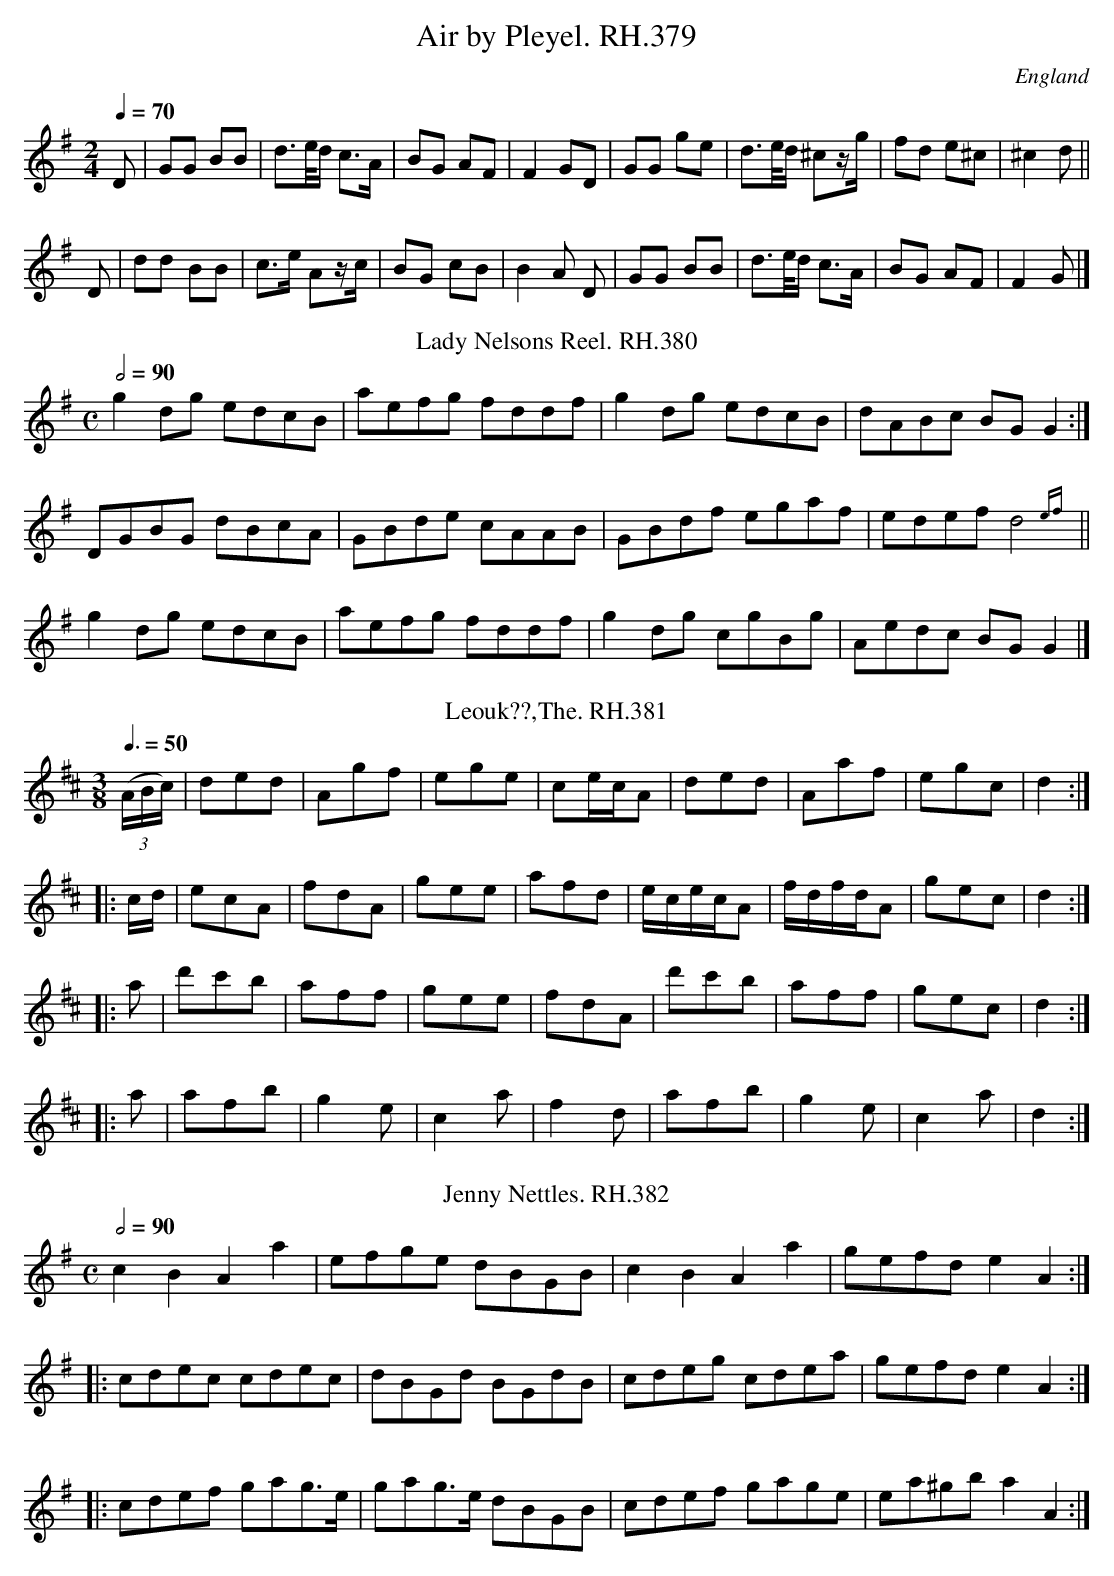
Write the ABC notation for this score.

X:1
T:Air by Pleyel. RH.379
O:England
M:2/4
L:1/8
Q:1/4=70
K:G
D|GG BB|d>e/d/ c>A|BG AF|F2 GD|\
GG ge|d>e/d/ ^cz/g/|fd e^c|^c2d||!
D|dd BB|c>e Az/c/|BG cB|B2 A D|\
GG BB|d>e/d/ c>A|BG AF|F2G|]
T:Lady Nelsons Reel. RH.380
O:England
M:C
L:1/8
Q:2/4=90
K:G
g2dg edcB|aefg fddf|g2dg edcB|dABc BGG2:|!
DGBG dBcA|GBde cAAB|GBdf egaf|edef d4{ef}||!
g2dg edcB|aefg fddf|g2dg cgBg|Aedc BGG2|]
T:Leouk??,The. RH.381
O:England
M:3/8
L:1/8
Q:3/8=50
K:D
((3A/B/c/)|ded|Agf|ege|ce/c/A|\
ded|Aaf|egc|d2:|!
|:c/d/|ecA|fdA|gee|afd|\
e/c/e/c/A|f/d/f/d/A|gec|d2:|!
|:a|d'c'b|aff|gee|fdA|\
d'c'b|aff|gec|d2:|!
|:a|afb|g2e|c2a|f2d|\
afb|g2e|c2a|d2:|
T:Jenny Nettles. RH.382
O:England
M:C
L:1/8
Q:2/4=90
K:Em
c2B2 A2a2|efge dBGB|c2B2 A2a2|gefd e2A2:|!
|:cdec cdec|dBGd BGdB|cdeg cdea|gefd e2A2:|!
|:cdef gag>e|gag>e dBGB|cdef gage|ea^gb a2A2:|
